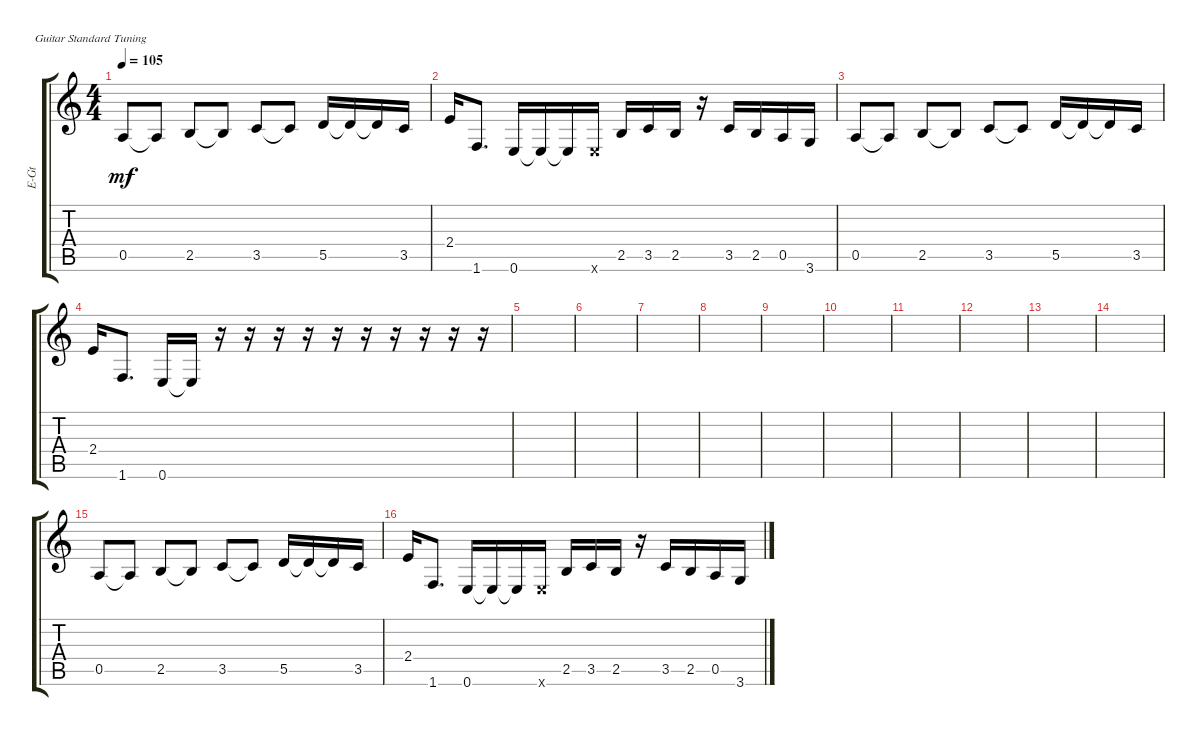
\defaultSystemsLayout 4
\bracketExtendMode groupsimilarinstruments
\otherSystemsTrackNameOrientation horizontal
\track ("Al Di Electric" "E-Gt") {instrument overdrivenguitar}
\staff {score tabs}
\tuning (E4 B3 G3 D3 A2 E2)
\ts (4 4)
\tempo 105
\clef g2
\ks c
0.5.8{dy mf beam Up} 0.5{t}.8{beam Up} 2.5.8{beam Up} 2.5{t}.8{beam Up} 3.5.8{beam Up} 3.5{t}.8{beam Up} 5.5.16{beam Up} 5.5{t}.16{beam Up} 5.5{t}.16{beam Up} 3.5.16{beam Up} |
2.4.16{beam Up} 1.6.8{d beam Up} 0.6.16{beam Up} 0.6{t}.16{beam Up} 0.6{t}.16{beam Up} 0.6{x}.16{beam Up} 2.5.16{beam Up} 3.5.16{beam Up} 2.5.16{beam Up} r.16{beam Up} 3.5.16{beam Up} 2.5.16{beam Up} 0.5.16{beam Up} 3.6.16{beam Up} |
0.5.8{beam Up} 0.5{t}.8{beam Up} 2.5.8{beam Up} 2.5{t}.8{beam Up} 3.5.8{beam Up} 3.5{t}.8{beam Up} 5.5.16{beam Up} 5.5{t}.16{beam Up} 5.5{t}.16{beam Up} 3.5.16{beam Up} |
2.4.16{beam Up} 1.6.8{d beam Up} 0.6.16{beam Up} 0.6{t}.16{beam Up} r.16{beam Up} r.16{beam Up} r.16{beam Up} r.16{beam Up} r.16{beam Up} r.16{beam Up} r.16{beam Up} r.16{beam Up} r.16{beam Up} r.16{beam Up} |
|
|
|
|
|
|
|
|
|
|
0.5.8{beam Up} 0.5{t}.8{beam Up} 2.5.8{beam Up} 2.5{t}.8{beam Up} 3.5.8{beam Up} 3.5{t}.8{beam Up} 5.5.16{beam Up} 5.5{t}.16{beam Up} 5.5{t}.16{beam Up} 3.5.16{beam Up} |
2.4.16{beam Up} 1.6.8{d beam Up} 0.6.16{beam Up} 0.6{t}.16{beam Up} 0.6{t}.16{beam Up} 0.6{x}.16{beam Up} 2.5.16{beam Up} 3.5.16{beam Up} 2.5.16{beam Up} r.16{beam Up} 3.5.16{beam Up} 2.5.16{beam Up} 0.5.16{beam Up} 3.6.16{beam Up}
